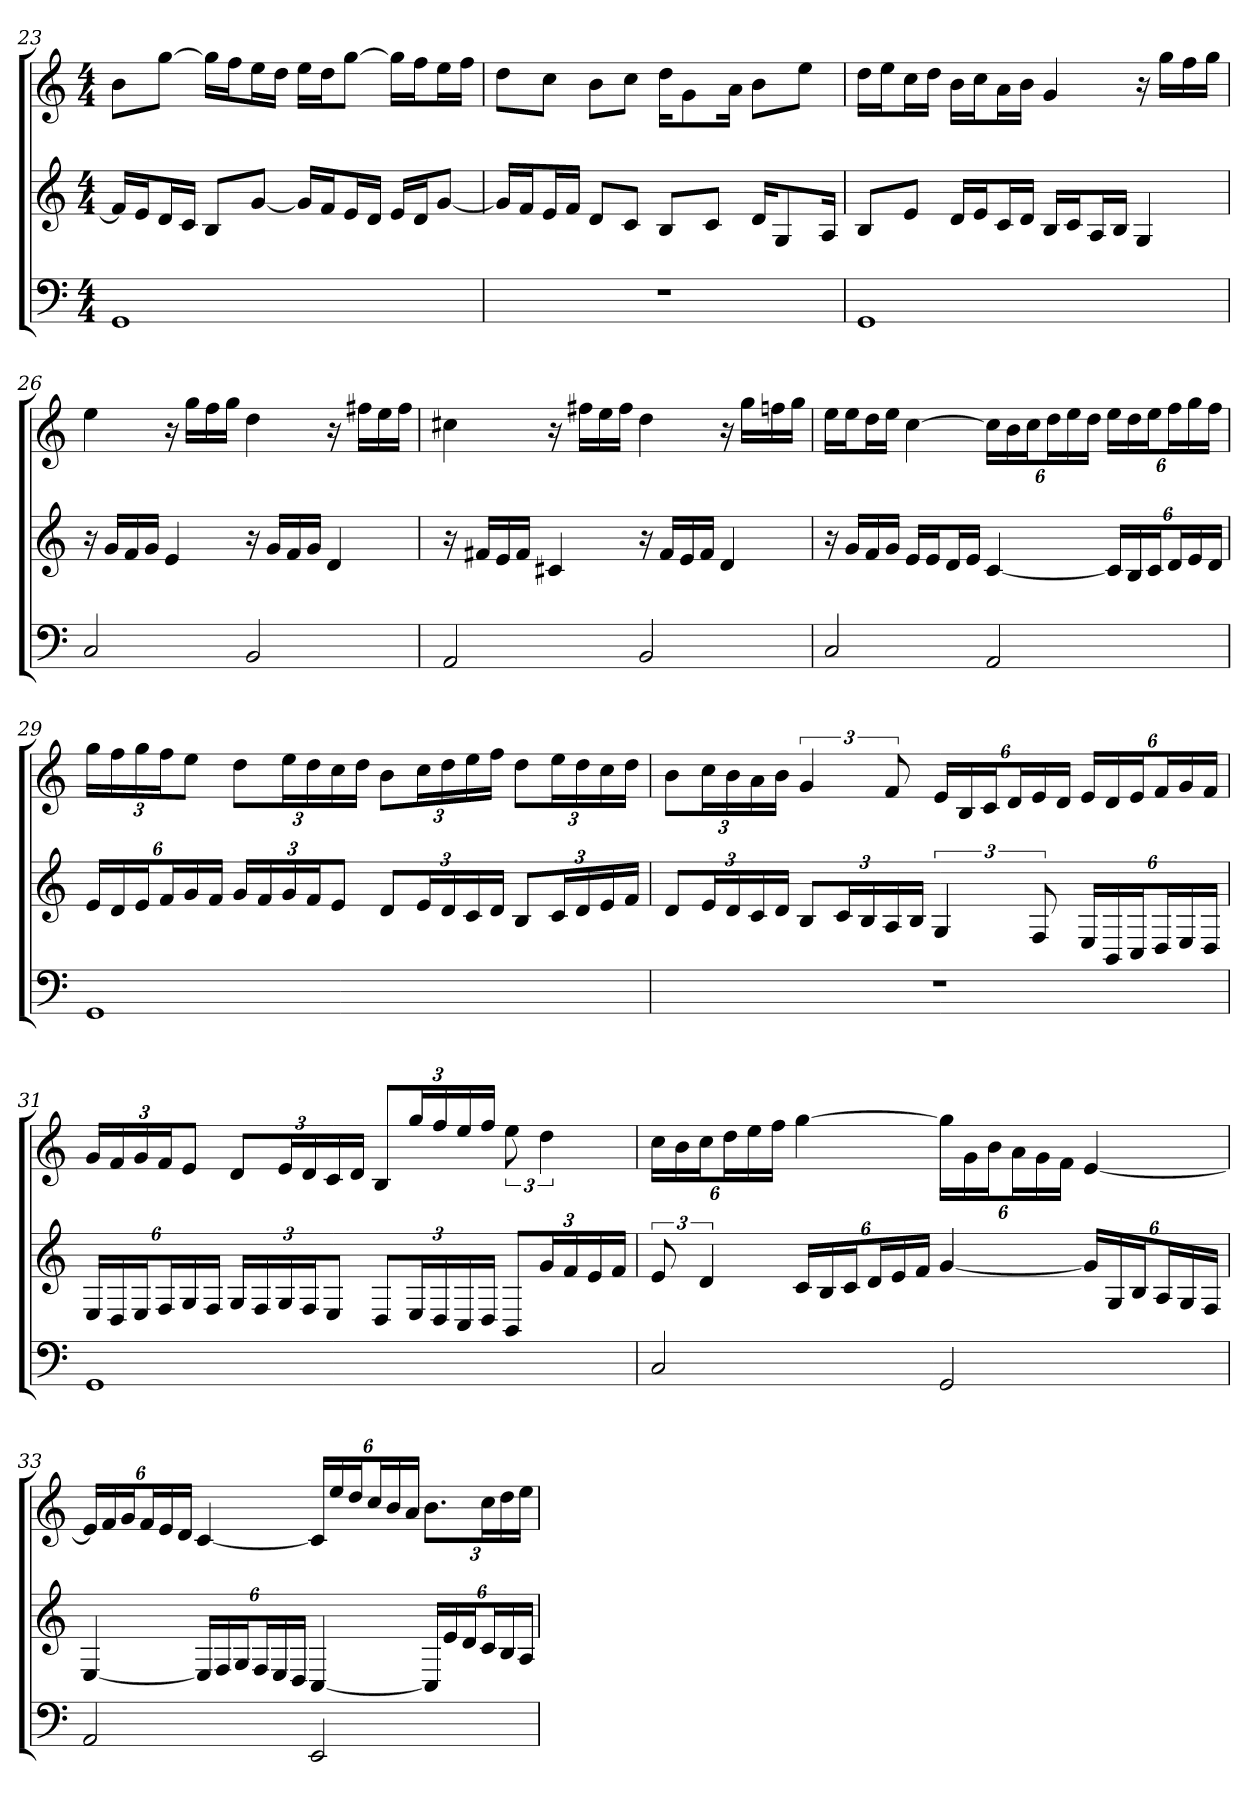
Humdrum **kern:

**kern	**kern	**kern
*part3	*part2	*part1
*staff3	*staff2	*staff1
*k[]	*k[]	*k[]
*M4/4	*M4/4	*M4/4
=23	=23	=23
1GG	16fLL]	8bL
.	16eJ	.
.	16dL	[8ggJ
.	16cJJ	.
.	8BL	16ggLL]
.	.	16ffJ
.	[8gJ	16eeL
.	.	16ddJJ
.	16gLL]	16eeLL
.	16fJ	16ddJ
.	16eL	[8ggJ
.	16dJJ	.
.	16eLL	16ggLL]
.	16dJ	16ffJ
.	[8gJ	16eeL
.	.	16ffJJ
=24	=24	=24
1r	16gLL]	8ddL
.	16fJ	.
.	16eL	8ccJ
.	16fJJ	.
.	8dL	8bL
.	8cJ	8ccJ
.	8BL	16ddKL
.	.	8g
.	8cJ	.
.	.	16aJk
.	16dKL	8bL
.	8G	.
.	.	8eeJ
.	16AJk	.
=25	=25	=25
1GG	8BL	16ddLL
.	.	16eeJ
.	8eJ	16ccL
.	.	16ddJJ
.	16dLL	16bLL
.	16eJ	16ccJ
.	16cL	16aL
.	16dJJ	16bJJ
.	16BLL	4g
.	16cJ	.
.	16AL	.
.	16BJJ	.
.	4G	16r
.	.	16ggLL
.	.	16ff
.	.	16ggJJ
=26	=26	=26
2C	16r	4ee
.	16gLL	.
.	16f	.
.	16gJJ	.
.	4e	16r
.	.	16ggLL
.	.	16ff
.	.	16ggJJ
2BB	16r	4dd
.	16gLL	.
.	16f	.
.	16gJJ	.
.	4d	16r
.	.	16ff#XLL
.	.	16ee
.	.	16ff#JJ
=27	=27	=27
2AA	16r	4cc#X
.	16f#XLL	.
.	16e	.
.	16f#JJ	.
.	4c#X	16r
.	.	16ff#XLL
.	.	16ee
.	.	16ff#JJ
2BB	16r	4dd
.	16f#LL	.
.	16e	.
.	16f#JJ	.
.	4d	16r
.	.	16ggLL
.	.	16ffn
.	.	16ggJJ
=28	=28	=28
2C	16r	16eeLL
.	16gLL	16eeJ
.	16f	16ddL
.	16gJJ	16eeJJ
.	16eLL	[4cc
.	16eJ	.
.	16dL	.
.	16eJJ	.
2AA	[4c	24ccLL]
.	.	24b
.	.	24ccJ
.	.	24ddL
.	.	24ee
.	.	24ddJJ
.	24cLL]	24eeLL
.	24B	24dd
.	24cJ	24eeJ
.	24dL	24ffL
.	24e	24gg
.	24dJJ	24ffJJ
=29	=29	=29
1GG	24eLL	24ggLL
.	24d	24ff
.	24eJ	24ggJ
.	24fL	24ffK
.	24g	12eeJ
.	24fJJ	.
.	24gLL	12ddL
.	24f	.
.	24gJ	24eek
.	24fK	24ddL
.	12eJ	24cc
.	.	24ddJJ
.	12dL	12bL
.	24ek	24cck
.	24dL	24ddL
.	24c	24ee
.	24dJJ	24ffJJ
.	12BL	12ddL
.	24ck	24eek
.	24dL	24ddL
.	24e	24cc
.	24fJJ	24ddJJ
=30	=30	=30
1r	12dL	12bL
.	24ek	24cck
.	24dL	24bL
.	24c	24a
.	24dJJ	24bJJ
.	12BL	6g
.	24ck	.
.	24BL	.
.	24A	12f
.	24BJJ	.
.	6G	24eLL
.	.	24B
.	.	24cJ
.	.	24dL
.	12F	24e
.	.	24dJJ
.	24ELL	24eLL
.	24BB	24d
.	24CJ	24eJ
.	24DL	24fL
.	24E	24g
.	24DJJ	24fJJ
=31	=31	=31
1GG	24ELL	24gLL
.	24D	24f
.	24EJ	24gJ
.	24FL	24fK
.	24G	12eJ
.	24FJJ	.
.	24GLL	12dL
.	24F	.
.	24GJ	24ek
.	24FK	24dL
.	12EJ	24c
.	.	24dJJ
.	12DL	12BL
.	24Ek	24ggk
.	24DL	24ffL
.	24C	24ee
.	24DJJ	24ffJJ
.	12BBL	12ee
.	24gk	6dd
.	24fL	.
.	24e	.
.	24fJJ	.
=32	=32	=32
2C	12e	24ccLL
.	.	24b
.	6d	24ccJ
.	.	24ddL
.	.	24ee
.	.	24ffJJ
.	24cLL	[4gg
.	24B	.
.	24cJ	.
.	24dL	.
.	24e	.
.	24fJJ	.
2GG	[4g	24ggLL]
.	.	24g
.	.	24bJ
.	.	24aL
.	.	24g
.	.	24fJJ
.	24gLL]	[4e
.	24G	.
.	24BJ	.
.	24AL	.
.	24G	.
.	24FJJ	.
=33	=33	=33
2AA	[4E	24eLL]
.	.	24f
.	.	24gJ
.	.	24fL
.	.	24e
.	.	24dJJ
.	24ELL]	[4c
.	24F	.
.	24GJ	.
.	24FL	.
.	24E	.
.	24DJJ	.
2EE	[4C	24cLL]
.	.	24ee
.	.	24ddJ
.	.	24ccL
.	.	24b
.	.	24aJJ
.	24CLL]	12.bL
.	24e	.
.	24dJ	.
.	24cL	24ccL
.	24B	24dd
.	24AJJ	24eeJJ
=	=	=
*-	*-	*-
